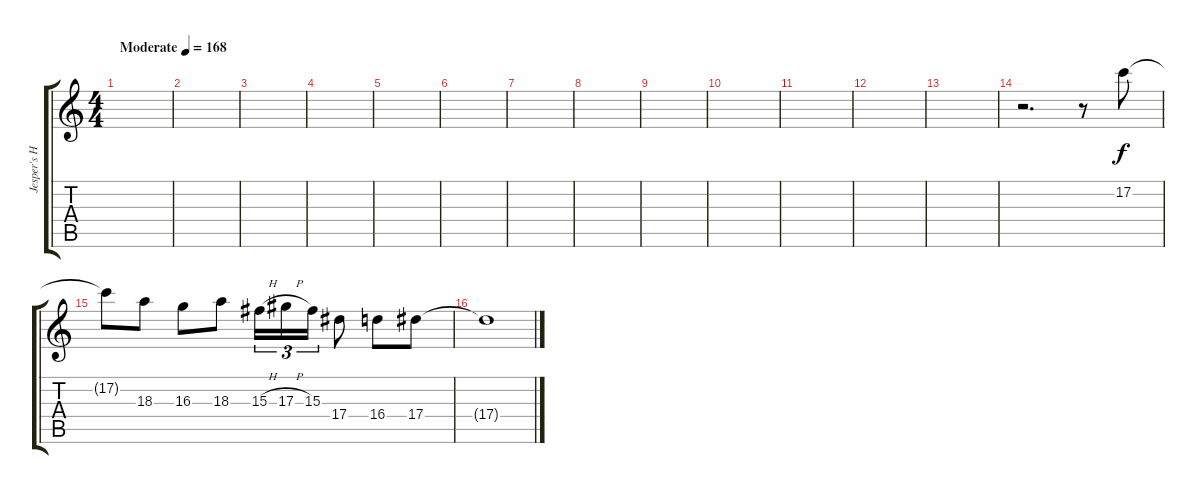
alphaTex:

\track ("Jesper's Harmonizer" "Jesper's H") {instrument distortionguitar}
\staff {score tabs}
\tuning (C4 G3 Eb3 Bb2 F2 C2) {hide}
\ts (4 4)
\tempo (168 "Moderate")
\clef g2
\ks c
|
|
|
|
|
|
|
|
|
|
|
|
|
r.2{d balance 8} r.8 17.2.8 |
17.2{t}.8 18.3.8 16.3.8 18.3.8 15.3{h}.16{tu (3 2)} 17.3{h}.16{tu (3 2)} 15.3.16{tu (3 2)} 17.4.8 16.4.8 17.4.8 |
17.4{t}.1
